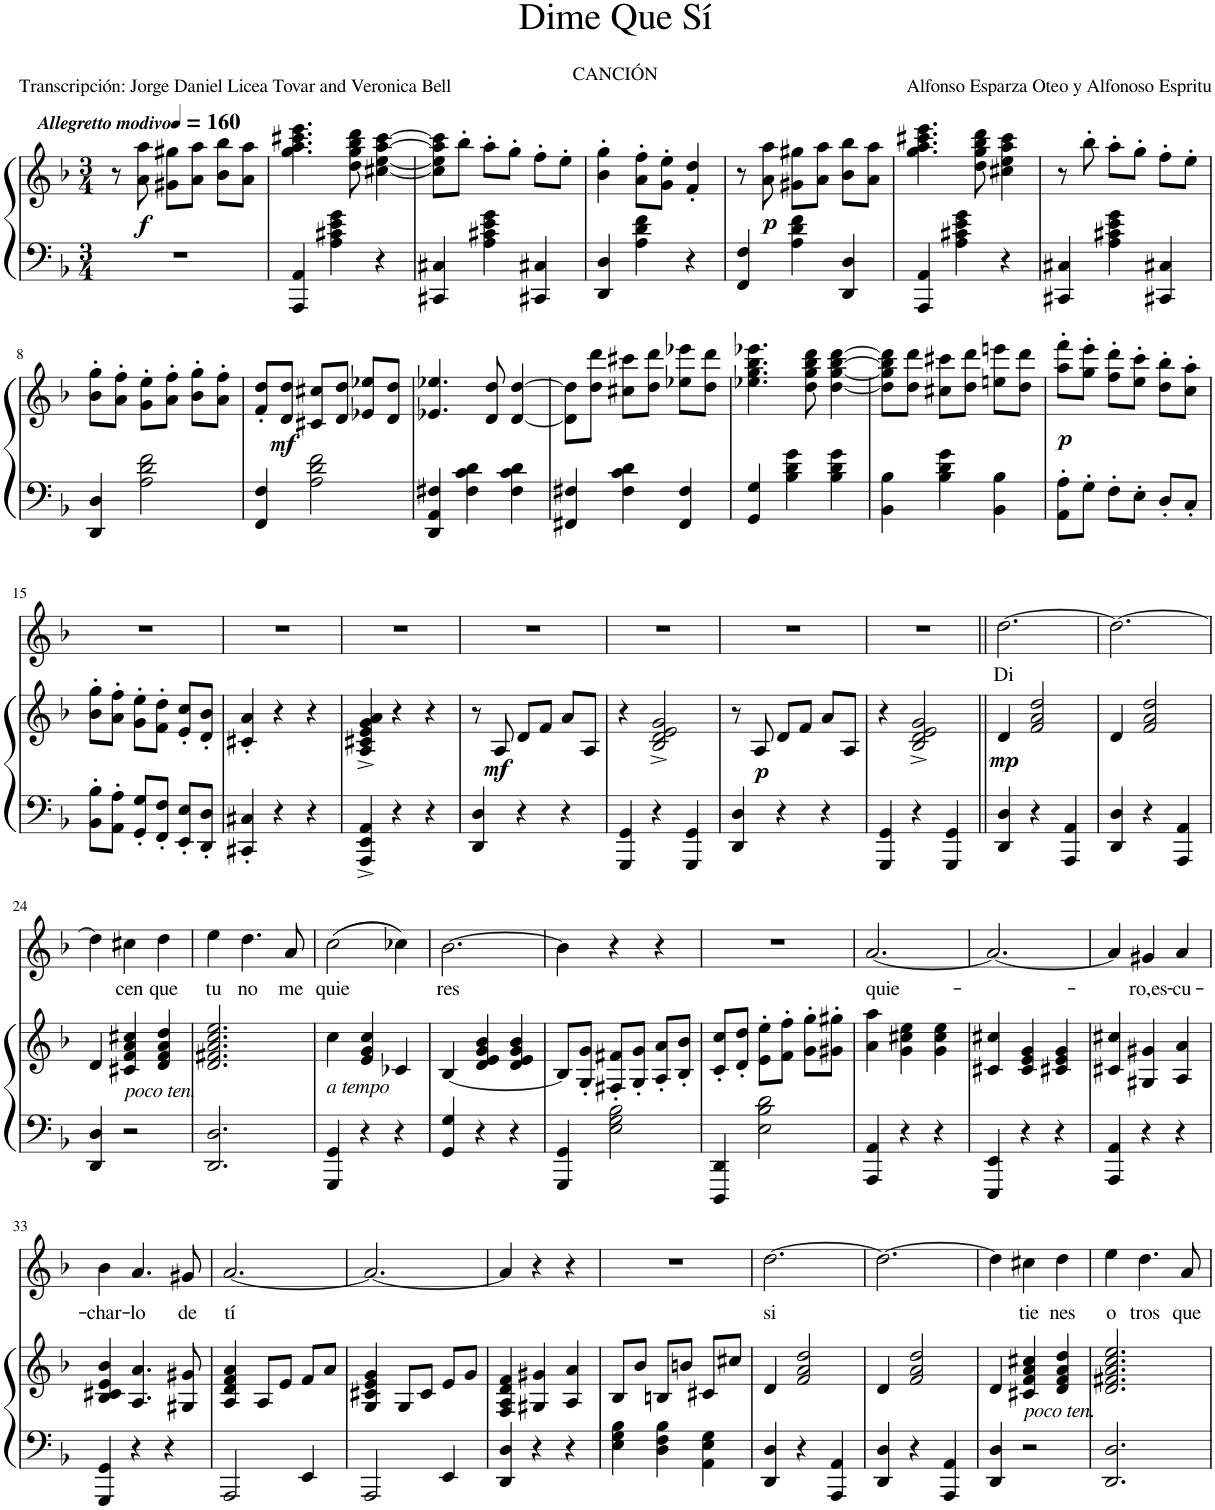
**kern	**kern	**dynam	**kern	**text
*part2	*part2	*part2	*part1	*part1
*staff3	*staff2	*staff2/3	*staff1	*staff1
*I"Piano	*	*	*I"Voice	*
*I'Pno	*	*	*	*
*clefF4	*clefG2	*	*clefG2	*
*k[b-]	*k[b-]	*	*k[b-]	*
*M3/4	*M3/4	*	*M3/4	*
*MM160	*MM160	*	*MM160	*
=1	=1	=1	=1	=1
!	!	!	!LO:TX:a:Bi:t=Allegretto modivo	!
2.r	8r	.	2.r	.
!	!	!LO:DY:b	!	!
.	8a\ 8aa\	f	.	.
.	8g#X\ 8gg#X\L	.	.	.
.	8a\ 8aa\J	.	.	.
.	8b-\ 8bb-\L	.	.	.
.	8a\ 8aa\J	.	.	.
=2	=2	=2	=2	=2
4AAA/ 4AA/	4.gg\ 4.aa\ 4.ccc#X\ 4.eee\	.	2.r	.
4A\ 4c#X\ 4e\ 4g\	.	.	.	.
.	8dd\ 8gg\ 8bb-\ 8ddd\	.	.	.
4r	[4cc#X\ [4ee\ [4aa\ [4ccc#\	.	.	.
=3	=3	=3	=3	=3
4CC#X/ 4C#X/	8cc#\] 8ee\] 8aa\] 8ccc#\]L	.	2.r	.
.	8bb-'\J	.	.	.
4A\ 4c#X\ 4e\ 4g\	8aa'\L	.	.	.
.	8gg'\J	.	.	.
4CC#X/ 4C#X/	8ff'\L	.	.	.
.	8ee'\J	.	.	.
=4	=4	=4	=4	=4
4DD/ 4D/	4b-\' 4gg\'	.	2.r	.
4A\ 4d\ 4f\	8a\' 8ff\'L	.	.	.
.	8g\' 8ee\'J	.	.	.
4r	4f/' 4dd/'	.	.	.
=5	=5	=5	=5	=5
4FF/ 4F/	8r	.	2.r	.
!	!	!LO:DY:b	!	!
.	8a\ 8aa\	p	.	.
4A\ 4d\ 4f\	8g#X\ 8gg#X\L	.	.	.
.	8a\ 8aa\J	.	.	.
4DD/ 4D/	8b-\ 8bb-\L	.	.	.
.	8a\ 8aa\J	.	.	.
=6	=6	=6	=6	=6
4AAA/ 4AA/	4.gg\ 4.aa\ 4.ccc#X\ 4.eee\	.	2.r	.
4A\ 4c#X\ 4e\ 4g\	.	.	.	.
.	8dd\ 8gg\ 8bb-\ 8ddd\	.	.	.
4r	4cc#X\ 4ee\ 4aa\ 4ccc#\	.	.	.
=7	=7	=7	=7	=7
4CC#X/ 4C#X/	8r	.	2.r	.
.	8bb-'\	.	.	.
4A\ 4c#X\ 4e\ 4g\	8aa'\L	.	.	.
.	8gg'\J	.	.	.
4CC#X/ 4C#X/	8ff'\L	.	.	.
.	8ee'\J	.	.	.
!!LO:LB:g=z
=8	=8	=8	=8	=8
4DD/ 4D/	8b-\' 8gg\'L	.	2.r	.
.	8a\' 8ff\'J	.	.	.
2A\ 2d\ 2f\	8g\' 8ee\'L	.	.	.
.	8a\' 8ff\'J	.	.	.
.	8b-\' 8gg\'L	.	.	.
.	8a\' 8ff\'J	.	.	.
=9	=9	=9	=9	=9
4FF/ 4F/	8f/' 8dd/'L	.	2.r	.
!	!	!LO:DY:b	!	!
.	8d/ 8dd/J	mf	.	.
2A\ 2d\ 2f\	8c#X/ 8cc#X/L	.	.	.
.	8d/ 8dd/J	.	.	.
.	8e-X/ 8ee-X/L	.	.	.
.	8d/ 8dd/J	.	.	.
=10	=10	=10	=10	=10
4DD/ 4AA/ 4F#X/	4.e-X/ 4.ee-X/	.	2.r	.
4F#\ 4c\ 4d\	.	.	.	.
.	8d/ 8dd/	.	.	.
4F#\ 4c\ 4d\	[4d/ [4dd/	.	.	.
=11	=11	=11	=11	=11
4FF#X/ 4F#X/	8d\] 8dd\]L	.	2.r	.
.	8dd\ 8ddd\J	.	.	.
4F#\ 4c\ 4d\	8cc#X\ 8ccc#X\L	.	.	.
.	8dd\ 8ddd\J	.	.	.
4FF#/ 4F#/	8ee-X\ 8eee-X\L	.	.	.
.	8dd\ 8ddd\J	.	.	.
=12	=12	=12	=12	=12
4GG/ 4G/	4.ee-X\ 4.gg\ 4.bb-\ 4.eee-X\	.	2.r	.
4B-\ 4d\ 4g\	.	.	.	.
.	8dd\ 8gg\ 8bb-\ 8ddd\	.	.	.
4B-\ 4d\ 4g\	[4dd\ [4gg\ [4bb-\ [4ddd\	.	.	.
=13	=13	=13	=13	=13
4BB-\ 4B-\	8dd\] 8gg\] 8bb-\] 8ddd\]L	.	2.r	.
.	8dd\ 8ddd\J	.	.	.
4B-\ 4d\ 4g\	8cc#X\ 8ccc#X\L	.	.	.
.	8dd\ 8ddd\J	.	.	.
4BB-\ 4B-\	8een\ 8eeen\L	.	.	.
.	8dd\ 8ddd\J	.	.	.
=14	=14	=14	=14	=14
!	!	!LO:DY:b	!	!
8AA\' 8A\'L	8aa\' 8fff\'L	p	2.r	.
8G'\J	8gg\' 8eee\'J	.	.	.
8F'\L	8ff\' 8ddd\'L	.	.	.
8E'\J	8ee\' 8ccc\'J	.	.	.
8D'/L	8dd\' 8bb-\'L	.	.	.
8C'/J	8cc\' 8aa\'J	.	.	.
!!LO:LB:g=z
=15	=15	=15	=15	=15
8BB-\' 8B-\'L	8b-\' 8gg\'L	.	2.r	.
8AA\' 8A\'J	8a\' 8ff\'J	.	.	.
8GG/' 8G/'L	8g\' 8ee\'L	.	.	.
8FF/' 8F/'J	8f\' 8dd\'J	.	.	.
8EE/' 8E/'L	8e/' 8cc/'L	.	.	.
8DD/' 8D/'J	8d/' 8b-/'J	.	.	.
=16	=16	=16	=16	=16
4CC#X/' 4C#X/'	4c#X/' 4a/'	.	2.r	.
4r	4r	.	.	.
4r	4r	.	.	.
=17	=17	=17	=17	=17
4AAA/^ 4EE/^ 4AA/^	4A/^ 4c#X/^ 4e/^ 4g/^ 4a/^	.	2.r	.
4r	4r	.	.	.
4r	4r	.	.	.
=18	=18	=18	=18	=18
4DD/ 4D/	8r	.	2.r	.
!	!	!LO:DY:b	!	!
.	8A/	mf	.	.
4r	8d/L	.	.	.
.	8f/J	.	.	.
4r	8a/L	.	.	.
.	8A/J	.	.	.
=19	=19	=19	=19	=19
4GGG/ 4GG/	4r	.	2.r	.
4r	2B-/^ 2d/^ 2e/^ 2g/^	.	.	.
4GGG/ 4GG/	.	.	.	.
=20	=20	=20	=20	=20
4DD/ 4D/	8r	.	2.r	.
!	!	!LO:DY:b	!	!
.	8A/	p	.	.
4r	8d/L	.	.	.
.	8f/J	.	.	.
4r	8a/L	.	.	.
.	8A/J	.	.	.
=21	=21	=21	=21	=21
4GGG/ 4GG/	4r	.	2.r	.
4r	2B-/^ 2d/^ 2e/^ 2g/^	.	.	.
4GGG/ 4GG/	.	.	.	.
=22||	=22||	=22||	=22||	=22||
!	!	!LO:DY:b	!	!LO:LY:b
4DD/ 4D/	4d/	mp	[2.dd\	Di
4r	2f/ 2a/ 2dd/	.	.	.
4AAA/ 4AA/	.	.	.	.
=23	=23	=23	=23	=23
4DD/ 4D/	4d/	.	2.dd\_	.
4r	2f/ 2a/ 2dd/	.	.	.
4AAA/ 4AA/	.	.	.	.
!!LO:LB:g=z
=24	=24	=24	=24	=24
4DD/ 4D/	4d/	.	4dd\]	.
!	!LO:TX:b:i:t=poco ten.	!	!	!
!	!	!	!	!LO:LY:b
2r	4c#X/ 4f/ 4a/ 4cc#X/	.	4cc#X\	cen
!	!	!	!	!LO:LY:b
.	4d/ 4f/ 4a/ 4dd/	.	4dd\	que
=25	=25	=25	=25	=25
!	!	!	!	!LO:LY:b
2.DD/ 2.D/	2.d/ 2.f#X/ 2.a/ 2.cc/ 2.ee/	.	4ee\	tu
!	!	!	!	!LO:LY:b
.	.	.	4.dd\	no
!	!	!	!	!LO:LY:b
.	.	.	8a/	me
=26	=26	=26	=26	=26
!	!LO:TX:b:i:t=a tempo	!	!	!
!	!	!	!	!LO:LY:b
4GGG/ 4GG/	4cc\	.	((2cc\	quie
4r	4e/ 4g/ 4cc/	.	.	.
4r	4c-X/	.	4cc-X\))	.
=27	=27	=27	=27	=27
!	!	!	!	!LO:LY:b
4GG/ 4G/	[4B-/	.	[2.b-\	res
4r	4d/ 4e/ 4g/ 4b-/	.	.	.
4r	4d/ 4e/ 4g/ 4b-/	.	.	.
=28	=28	=28	=28	=28
4GGG/ 4GG/	8B-/L]	.	4b-\]	.
.	8G/' 8g/'J	.	.	.
2E\ 2G\ 2B-\	8F#X/' 8f#X/'L	.	4r	.
.	8G/' 8g/'J	.	.	.
.	8A/' 8a/'L	.	4r	.
.	8B-/' 8b-/'J	.	.	.
=29	=29	=29	=29	=29
4DDD/ 4DD/	8c/' 8cc/'L	.	2.r	.
.	8d/' 8dd/'J	.	.	.
2E\ 2B-\ 2d\	8e\' 8ee\'L	.	.	.
.	8f\' 8ff\'J	.	.	.
.	8g\' 8gg\'L	.	.	.
.	8g#X\' 8gg#X\'J	.	.	.
=30	=30	=30	=30	=30
!	!	!	!	!LO:LY:b
4AAA/ 4AA/	4a\ 4aa\	.	[2.a/	quie-
4r	4g\ 4cc#X\ 4ee\	.	.	.
4r	4g\ 4cc#\ 4ee\	.	.	.
=31	=31	=31	=31	=31
4EEE/ 4EE/	4c#X/ 4cc#X/	.	2.a/_	.
4r	4c#/ 4e/ 4g/	.	.	.
4r	4c#X/ 4e/ 4g/	.	.	.
=32	=32	=32	=32	=32
4AAA/ 4AA/	4c#X/ 4cc#X/	.	4a/]	.
!	!	!	!	!LO:LY:b
4r	4G#X/ 4g#X/	.	4g#X/	-ro,es-
!	!	!	!	!LO:LY:b
4r	4A/ 4a/	.	4a/	-cu-
!!LO:LB:g=z
=33	=33	=33	=33	=33
!	!	!	!	!LO:LY:b
4GGG/ 4GG/	4B-/ 4c#X/ 4e/ 4b-/	.	4b-\	-char-
!	!	!	!	!LO:LY:b
4r	4.A/ 4.a/	.	4.a/	-lo
4r	.	.	.	.
!	!	!	!	!LO:LY:b
.	8G#X/ 8g#X/	.	8g#X/	de
=34	=34	=34	=34	=34
!	!	!	!	!LO:LY:b
2AAA/	4A/ 4d/ 4f/ 4a/	.	[2.a/	tí
.	8A/L	.	.	.
.	8e/J	.	.	.
4EE/	8f/L	.	.	.
.	8a/J	.	.	.
=35	=35	=35	=35	=35
2AAA/	4G/ 4c#X/ 4e/ 4g/	.	2.a/_	.
.	8G/L	.	.	.
.	8c#/J	.	.	.
4EE/	8e/L	.	.	.
.	8g/J	.	.	.
=36	=36	=36	=36	=36
4DD/ 4D/	4F/ 4A/ 4d/ 4f/	.	4a/]	.
4r	4G#X/ 4g#X/	.	4r	.
4r	4A/ 4a/	.	4r	.
=37	=37	=37	=37	=37
4E\ 4G\ 4B-\	8B-/L	.	2.r	.
.	8b-/J	.	.	.
4D\ 4F\ 4B-\	8Bn/L	.	.	.
.	8bn/J	.	.	.
4AA\ 4E\ 4G\	8c#X/L	.	.	.
.	8cc#X/J	.	.	.
=38	=38	=38	=38	=38
!	!	!	!	!LO:LY:b
4DD/ 4D/	4d/	.	[2.dd\	si
4r	2f/ 2a/ 2dd/	.	.	.
4AAA/ 4AA/	.	.	.	.
=39	=39	=39	=39	=39
4DD/ 4D/	4d/	.	2.dd\_	.
4r	2f/ 2a/ 2dd/	.	.	.
4AAA/ 4AA/	.	.	.	.
=40	=40	=40	=40	=40
4DD/ 4D/	4d/	.	4dd\]	.
!	!LO:TX:b:i:t=poco ten.	!	!	!
!	!	!	!	!LO:LY:b
2r	4c#X/ 4f/ 4a/ 4cc#X/	.	4cc#X\	tie
!	!	!	!	!LO:LY:b
.	4d/ 4f/ 4a/ 4dd/	.	4dd\	nes
=41	=41	=41	=41	=41
!	!	!	!	!LO:LY:b
2.DD/ 2.D/	2.d/ 2.f#X/ 2.a/ 2.cc/ 2.ee/	.	4ee\	o
!	!	!	!	!LO:LY:b
.	.	.	4.dd\	tros
!	!	!	!	!LO:LY:b
.	.	.	8a/	que
=	=	=	=	=
*-	*-	*-	*-	*-
